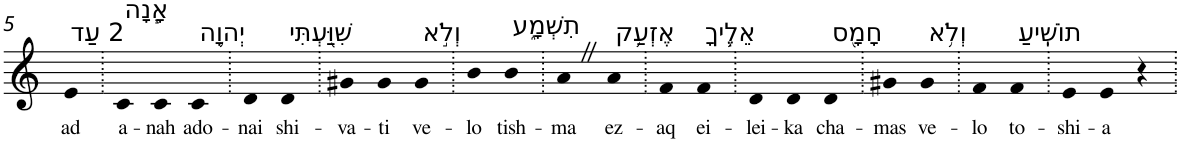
**kern	**text
*part1	*part1
*staff1	*staff1
*I"Piano	*
*I'Pno	*
!!LO:PB:g=z
*clefG2	*
*k[]	*
=5	=5
!LO:TX:a:t=2 עַד	!
!	!LO:LY:b
4e	ad
=6.	=6.
!LO:TX:a:t=אָ֧נָה	!
!	!LO:LY:b
4c	a-
!	!LO:LY:b
4c	-nah
!LO:TX:a:t=יְהוָ֛ה	!
!	!LO:LY:b
4c	ado-
=7.	=7.
!	!LO:LY:b
4d	-nai
!LO:TX:a:t=שִׁוַּ֖עְתִּי	!
!	!LO:LY:b
4d	shi-
=8.	=8.
!	!LO:LY:b
4g#X	-va-
!	!LO:LY:b
4g#	-ti
!LO:TX:a:t=וְלֹ֣א	!
!	!LO:LY:b
4g#	ve-
=9.	=9.
!	!LO:LY:b
4b	-lo
!LO:TX:a:t=תִשְׁמָ֑ע	!
!	!LO:LY:b
4b	tish-
=10.	=10.
!	!LO:LY:b
4aZ	-ma
!LO:TX:a:t=אֶזְעַ֥ק	!
!	!LO:LY:b
4a	ez-
=11.	=11.
!	!LO:LY:b
4f	-aq
!LO:TX:a:t=אֵלֶ֛יךָ	!
!	!LO:LY:b
4f	ei-
=12.	=12.
!	!LO:LY:b
4d	-lei-
!	!LO:LY:b
4d	-ka
!LO:TX:a:t=חָמָ֖ס	!
!	!LO:LY:b
4d	cha-
=13.	=13.
!	!LO:LY:b
4g#X	-mas
!LO:TX:a:t=וְלֹ֥א	!
!	!LO:LY:b
4g#	ve-
=14.	=14.
!	!LO:LY:b
4f	-lo
!LO:TX:a:t=תוֹשִֽׁיעַ	!
!	!LO:LY:b
4f	to-
=15.	=15.
!	!LO:LY:b
4e	-shi-
!	!LO:LY:b
4e	-a
4r	.
=.	=.
*-	*-
